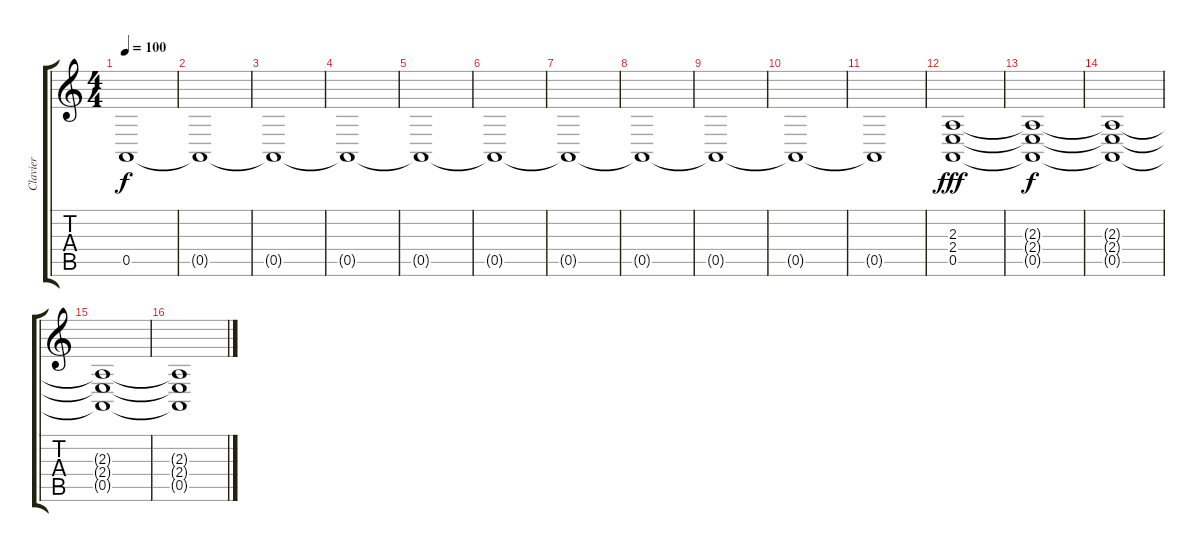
\track ("Clavier" "Clavier") {instrument choiraahs}
\staff {score tabs}
\tuning (E4 B3 G3 D3 A2 E2) {hide}
\ts (4 4)
\tempo 100
\clef g2
\ks c
0.5{t}.1{dy f} |
0.5{t}.1 |
0.5{t}.1 |
0.5{t}.1 |
0.5{t}.1 |
0.5{t}.1 |
0.5{t}.1 |
0.5{t}.1 |
0.5{t}.1 |
0.5{t}.1 |
0.5{t}.1 |
(2.3 2.4 0.5).1{dy fff} |
(2.3{t} 2.4{t} 0.5{t}).1{dy f} |
(2.3{t} 2.4{t} 0.5{t}).1 |
(2.3{t} 2.4{t} 0.5{t}).1 |
(2.3{t} 2.4{t} 0.5{t}).1
